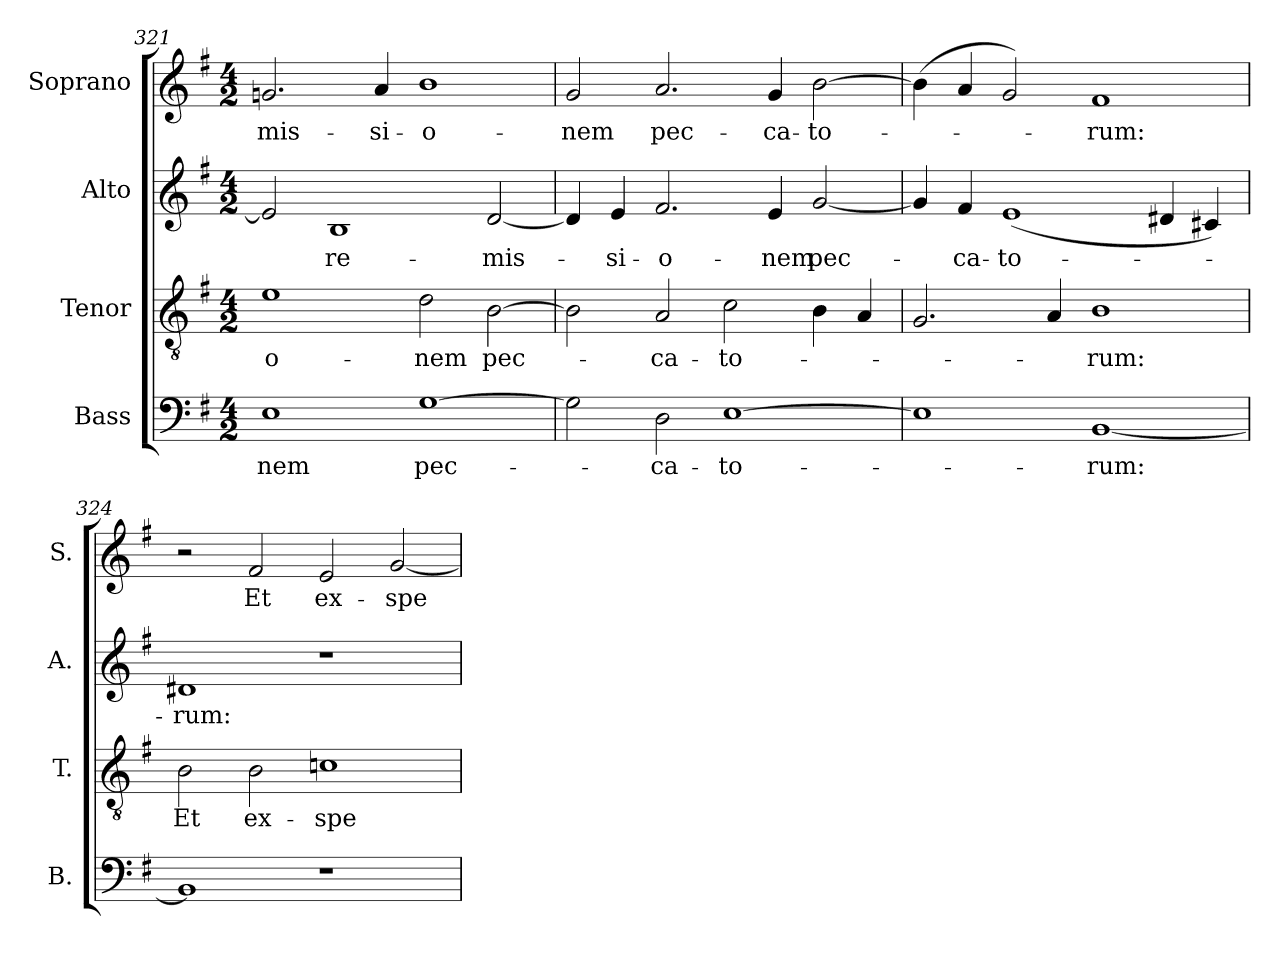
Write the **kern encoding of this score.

**kern	**text	**kern	**text	**kern	**text	**kern	**text
*part4	*part4	*part3	*part3	*part2	*part2	*part1	*part1
*staff4	*staff4	*staff3	*staff3	*staff2	*staff2	*staff1	*staff1
*I"Bass	*	*I"Tenor	*	*I"Alto	*	*I"Soprano	*
*I'B.	*	*I'T.	*	*I'A.	*	*I'S.	*
!!LO:LB:g=z
*clefF4	*	*clefGv2	*	*clefG2	*	*clefG2	*
*	*	*ITrd7c12	*	*	*	*	*
*k[f#]	*	*k[f#]	*	*k[f#]	*	*k[f#]	*
*G:	*	*G:	*	*G:	*	*G:	*
*M4/2	*	*M4/2	*	*M4/2	*	*M4/2	*
=321	=321	=321	=321	=321	=321	=321	=321
!	!LO:LY:b:color=#000000	!	!	!	!	!	!
!	!	!	!LO:LY:b:color=#000000	!	!	!	!
!	!	!	!	!	!	!	!LO:LY:b:color=#000000
1Ei	-nem	1Ei	-o-	2ei/]	.	2.gni/	-mis-
!	!	!	!	!	!LO:LY:b:color=#000000	!	!
.	.	.	.	1Bi	re-	.	.
!	!	!	!	!	!	!	!LO:LY:b:color=#000000
.	.	.	.	.	.	4ai/	-si-
!	!LO:LY:b:color=#000000	!	!	!	!	!	!
!	!	!	!LO:LY:b:color=#000000	!	!	!	!
!	!	!	!	!	!	!	!LO:LY:b:color=#000000
[1Gi	pec-	2Di\	-nem	.	.	1bi	-o-
!	!	!	!LO:LY:b:color=#000000	!	!	!	!
!	!	!	!	!	!LO:LY:b:color=#000000	!	!
.	.	[2BBi\	pec-	[2di/	-mis-	.	.
=322	=322	=322	=322	=322	=322	=322	=322
!	!	!	!	!	!	!	!LO:LY:b:color=#000000
2Gi\]	.	2BBi\]	.	4di/]	.	2gi/	-nem
!	!	!	!	!	!LO:LY:b:color=#000000	!	!
.	.	.	.	4ei/	-si-	.	.
!	!LO:LY:b:color=#000000	!	!	!	!	!	!
!	!	!	!LO:LY:b:color=#000000	!	!	!	!
!	!	!	!	!	!LO:LY:b:color=#000000	!	!
!	!	!	!	!	!	!	!LO:LY:b:color=#000000
2Di\	-ca-	2AAi/	-ca-	2.f#i/	-o-	2.ai/	pec-
!	!LO:LY:b:color=#000000	!	!	!	!	!	!
!	!	!	!LO:LY:b:color=#000000	!	!	!	!
[1Ei	-to-	2Ci\	-to-	.	.	.	.
!	!	!	!	!	!LO:LY:b:color=#000000	!	!
!	!	!	!	!	!	!	!LO:LY:b:color=#000000
.	.	.	.	4ei/	-nem	4gi/	-ca-
!	!	!	!	!	!LO:LY:b:color=#000000	!	!
!	!	!	!	!	!	!	!LO:LY:b:color=#000000
.	.	4BBi\	.	[2gi/	pec-	[2bi\	-to-
.	.	4AAi/	.	.	.	.	.
=323	=323	=323	=323	=323	=323	=323	=323
1Ei]	.	2.GGi/	.	4gi/]	.	(4bi\]	.
!	!	!	!	!	!LO:LY:b:color=#000000	!	!
.	.	.	.	4f#i/	-ca-	4ai/	.
!	!	!	!	!	!LO:LY:b:color=#000000	!	!
.	.	.	.	(1ei	-to-	2gi/)	.
.	.	4AAi/	.	.	.	.	.
!	!LO:LY:b:color=#000000	!	!	!	!	!	!
!	!	!	!LO:LY:b:color=#000000	!	!	!	!
!	!	!	!	!	!	!	!LO:LY:b:color=#000000
[1BBi	-rum:	1BBi	-rum:	.	.	1f#i	-rum:
.	.	.	.	4d#Xi/	.	.	.
.	.	.	.	4c#Xi/)	.	.	.
=324	=324	=324	=324	=324	=324	=324	=324
!	!	!	!LO:LY:b:color=#000000	!	!	!	!
!	!	!	!	!	!LO:LY:b:color=#000000	!	!
1BBi]	.	2BBi\	Et	1d#Xi	-rum:	2r	.
!	!	!	!LO:LY:b:color=#000000	!	!	!	!
!	!	!	!	!	!	!	!LO:LY:b:color=#000000
.	.	2BBi\	ex-	.	.	2f#i/	Et
!	!	!	!LO:LY:b:color=#000000	!	!	!	!
!	!	!	!	!	!	!	!LO:LY:b:color=#000000
1r	.	1Cni	-spe-	1r	.	2ei/	ex-
!	!	!	!	!	!	!	!LO:LY:b:color=#000000
.	.	.	.	.	.	[2gi/	-spe-
=	=	=	=	=	=	=	=
*-	*-	*-	*-	*-	*-	*-	*-
